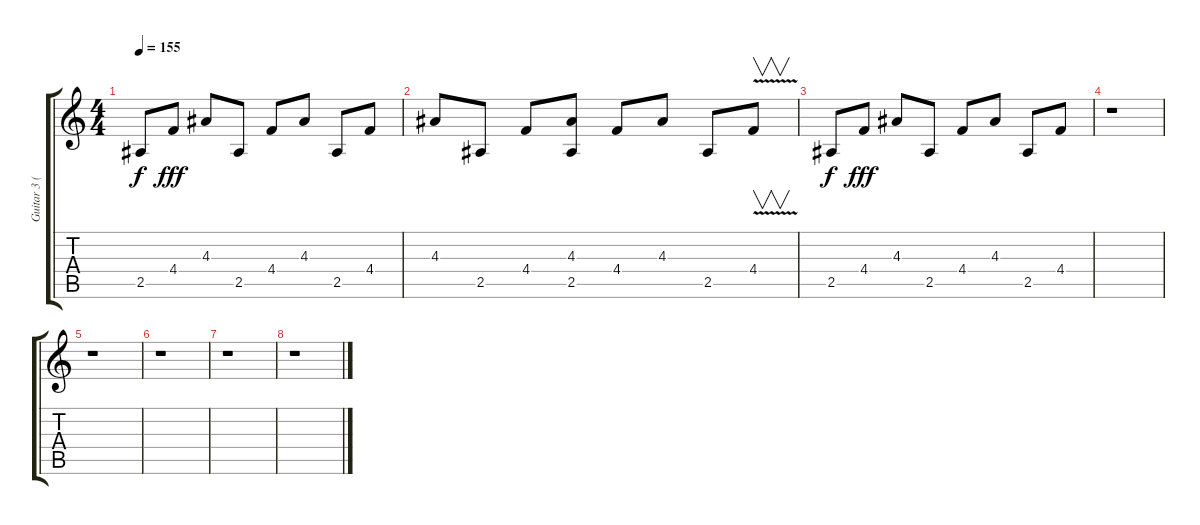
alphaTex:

\track ("Guitar 3 (Shaun Diviney)" "Guitar 3 (") {instrument overdrivenguitar}
\staff {score tabs}
\tuning (Eb4 Bb3 Gb3 Db3 Ab2 Eb2) {hide}
\ts (4 4)
\tempo 155
\clef g2
\ks c
2.5.8{dy f} 4.4.8{dy fff} 4.3.8 2.5.8 4.4.8 4.3.8 2.5.8 4.4.8 |
4.3.8 2.5.8 4.4.8 (4.3 2.5).8 4.4.8 4.3.8 2.5.8 4.4{v}.8{v} |
2.5.8{dy f} 4.4.8{dy fff} 4.3.8 2.5.8 4.4.8 4.3.8 2.5.8 4.4.8 |
r.1 |
r.1 |
r.1 |
r.1 |
r.1
